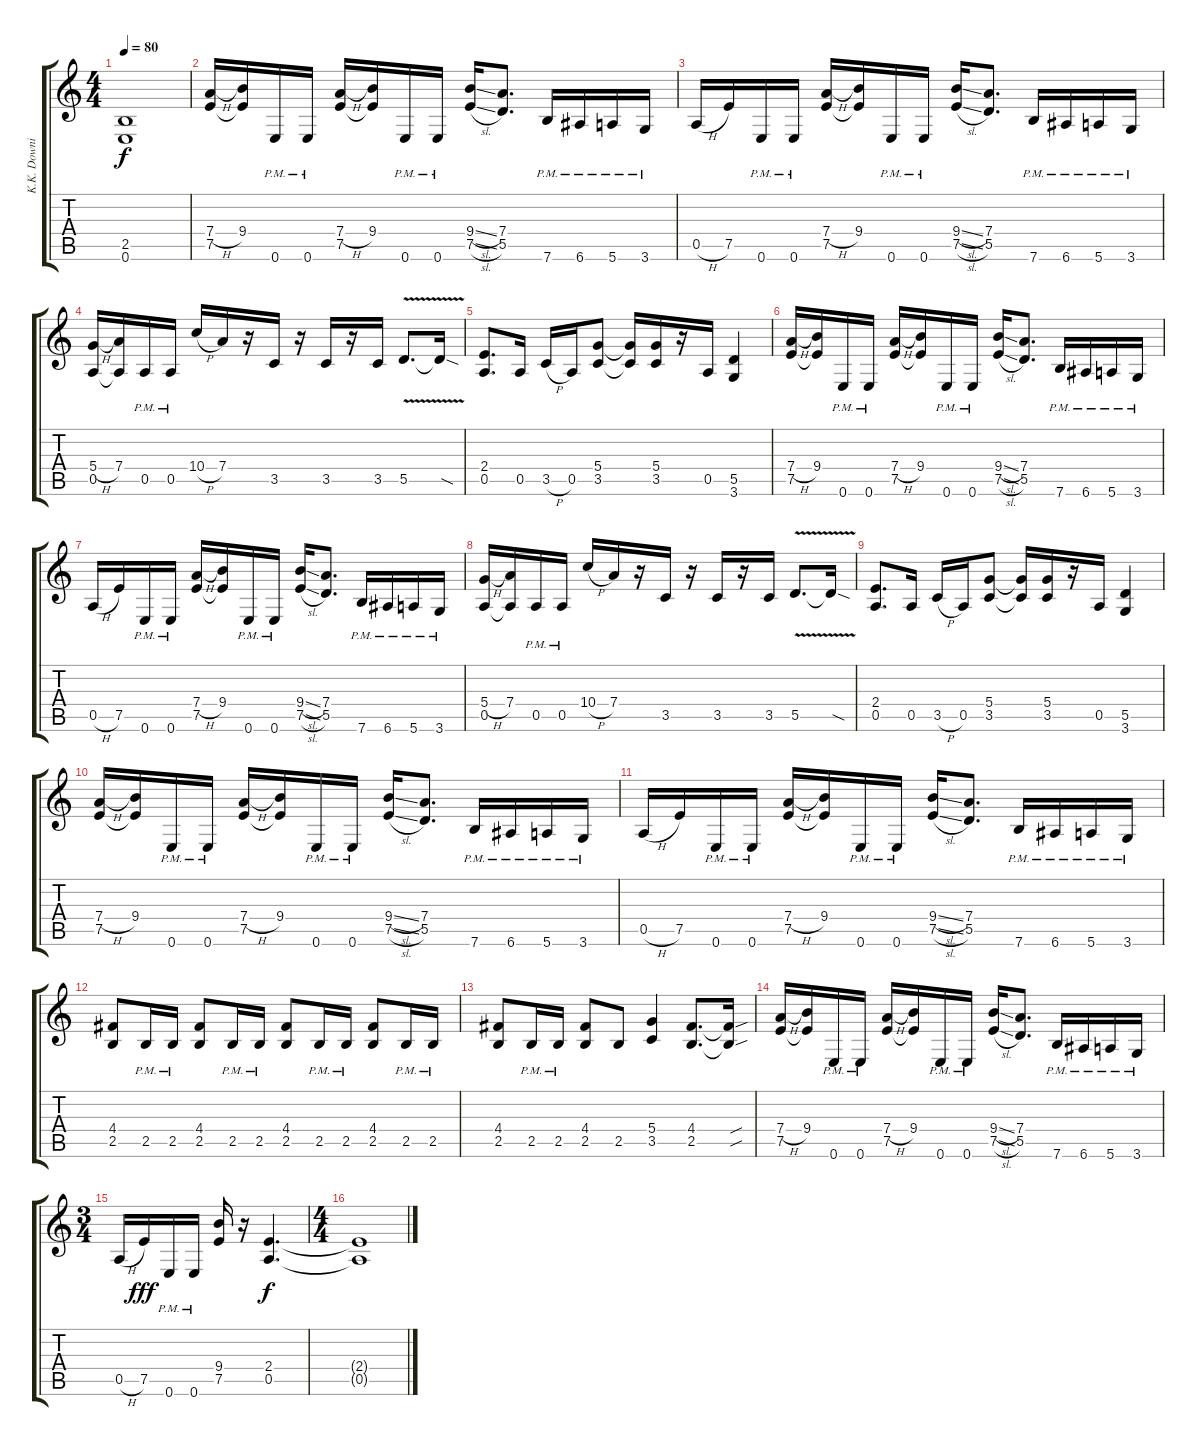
\track ("K.K. Downing" "K.K. Downi") {instrument distortionguitar}
\staff {score tabs}
\tuning (E4 B3 G3 D3 A2 E2) {hide}
\ts (4 4)
\tempo 80
\clef g2
\ks c
(2.5{t} 0.6{t}).1{dy f} |
(7.4{h} 7.5).16 (9.4 7.5{t}).16 0.6{pm}.16 0.6{pm}.16 (7.4{h} 7.5).16 (9.4 7.5{t}).16 0.6{pm}.16 0.6{pm}.16 (9.4{sl} 7.5{sl}).16 (7.4 5.5).8{d} 7.6{pm}.16 6.6{pm}.16 5.6{pm}.16 3.6{pm}.16 |
0.5{h}.16 7.5.16 0.6{pm}.16 0.6{pm}.16 (7.4{h} 7.5).16 (9.4 7.5{t}).16 0.6{pm}.16 0.6{pm}.16 (9.4{sl} 7.5{sl}).16 (7.4 5.5).8{d} 7.6{pm}.16 6.6{pm}.16 5.6{pm}.16 3.6{pm}.16 |
(5.4{h} 0.5).16 (7.4 0.5{t}).16 0.5{pm}.16 0.5{pm}.16 10.4{h}.16 7.4.16 r.16 3.5.16 r.16 3.5.16 r.16 3.5.16 5.5{v}.8{d} 5.5{sod t}.16 |
(2.4 0.5).8{d} 0.5.16 3.5{h}.16 0.5.16 (5.4 3.5).8 (5.4{t} 3.5{t}).16 (5.4 3.5).16 r.16 0.5.16 (5.5 3.6).4 |
(7.4{h} 7.5).16 (9.4 7.5{t}).16 0.6{pm}.16 0.6{pm}.16 (7.4{h} 7.5).16 (9.4 7.5{t}).16 0.6{pm}.16 0.6{pm}.16 (9.4{sl} 7.5{sl}).16 (7.4 5.5).8{d} 7.6{pm}.16 6.6{pm}.16 5.6{pm}.16 3.6{pm}.16 |
0.5{h}.16 7.5.16 0.6{pm}.16 0.6{pm}.16 (7.4{h} 7.5).16 (9.4 7.5{t}).16 0.6{pm}.16 0.6{pm}.16 (9.4{sl} 7.5{sl}).16 (7.4 5.5).8{d} 7.6{pm}.16 6.6{pm}.16 5.6{pm}.16 3.6{pm}.16 |
(5.4{h} 0.5).16 (7.4 0.5{t}).16 0.5{pm}.16 0.5{pm}.16 10.4{h}.16 7.4.16 r.16 3.5.16 r.16 3.5.16 r.16 3.5.16 5.5{v}.8{d} 5.5{sod t}.16 |
(2.4 0.5).8{d} 0.5.16 3.5{h}.16 0.5.16 (5.4 3.5).8 (5.4{t} 3.5{t}).16 (5.4 3.5).16 r.16 0.5.16 (5.5 3.6).4 |
(7.4{h} 7.5).16 (9.4 7.5{t}).16 0.6{pm}.16 0.6{pm}.16 (7.4{h} 7.5).16 (9.4 7.5{t}).16 0.6{pm}.16 0.6{pm}.16 (9.4{sl} 7.5{sl}).16 (7.4 5.5).8{d} 7.6{pm}.16 6.6{pm}.16 5.6{pm}.16 3.6{pm}.16 |
0.5{h}.16 7.5.16 0.6{pm}.16 0.6{pm}.16 (7.4{h} 7.5).16 (9.4 7.5{t}).16 0.6{pm}.16 0.6{pm}.16 (9.4{sl} 7.5{sl}).16 (7.4 5.5).8{d} 7.6{pm}.16 6.6{pm}.16 5.6{pm}.16 3.6{pm}.16 |
(4.4 2.5).8 2.5{pm}.16 2.5{pm}.16 (4.4 2.5).8 2.5{pm}.16 2.5{pm}.16 (4.4 2.5).8 2.5{pm}.16 2.5{pm}.16 (4.4 2.5).8 2.5{pm}.16 2.5{pm}.16 |
(4.4 2.5).8 2.5{pm}.16 2.5{pm}.16 (4.4 2.5).8 2.5.8 (5.4 3.5).4 (4.4 2.5).8{d} (4.4{sou t} 2.5{sou t}).16 |
(7.4{h} 7.5).16 (9.4 7.5{t}).16 0.6{pm}.16 0.6{pm}.16 (7.4{h} 7.5).16 (9.4 7.5{t}).16 0.6{pm}.16 0.6{pm}.16 (9.4{sl} 7.5{sl}).16 (7.4 5.5).8{d} 7.6{pm}.16 6.6{pm}.16 5.6{pm}.16 3.6{pm}.16 |
\ts (3 4)
0.5{h}.16 7.5.16{dy fff} 0.6{pm}.16 0.6{pm}.16 (9.4 7.5).16 r.16 (2.4 0.5).4{d dy f} |
\ts (4 4)
(2.4{t} 0.5{t}).1
